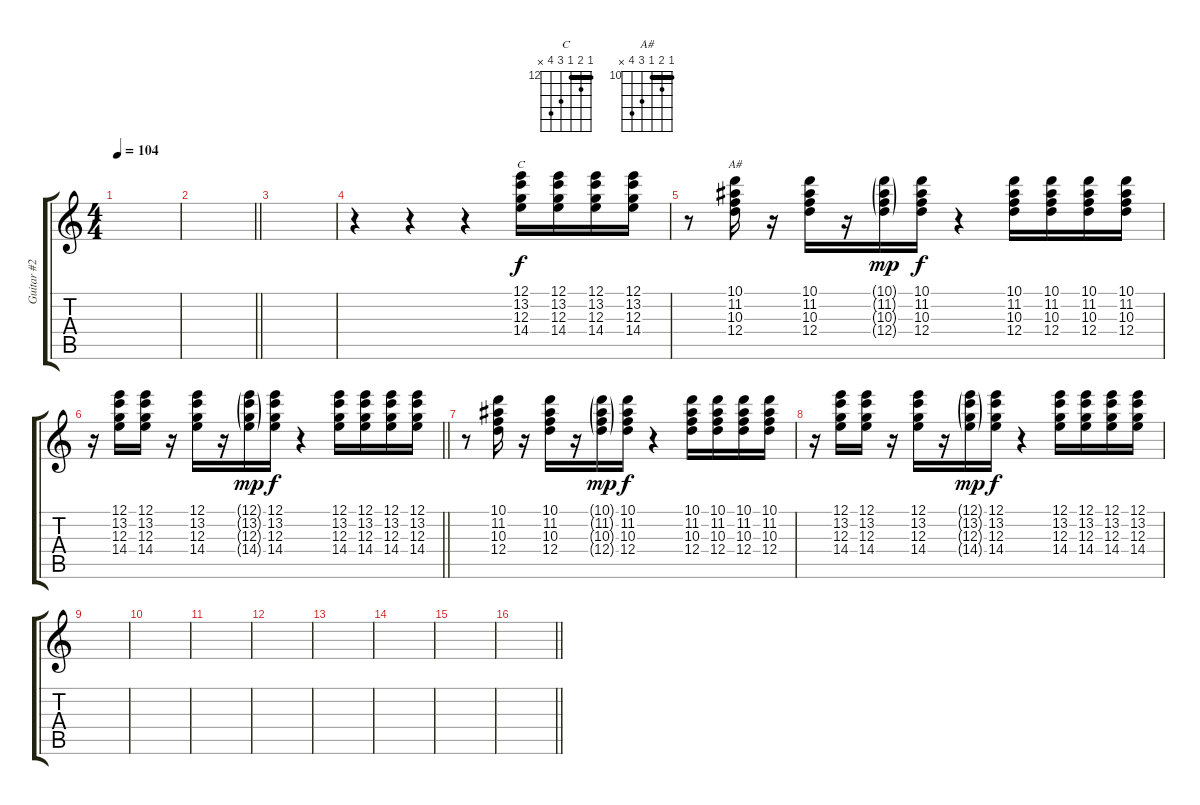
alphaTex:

\track ("Guitar #2" "Guitar #2") {instrument overdrivenguitar}
\staff {score tabs}
\tuning (E4 B3 G3 D3 A2 E2) {hide}
\chord ("C" 12 13 12 14 15 x) {firstfret 12 barre 12}
\chord ("A#" 10 11 10 12 13 x) {firstfret 10 barre 10}
\ts (4 4)
\tempo 104
\clef g2
\ks c
|
\barLineRight lightlight
|
|
r.4 r.4 r.4 (12.1 13.2 12.3 14.4).16{ch "C"} (12.1 13.2 12.3 14.4).16 (12.1 13.2 12.3 14.4).16 (12.1 13.2 12.3 14.4).16 |
r.8 (10.1 11.2 10.3 12.4).16{ch "A#"} r.16 (10.1 11.2 10.3 12.4).16 r.16 (10.1{g} 11.2{g} 10.3{g} 12.4{g}).16{dy mp} (10.1 11.2 10.3 12.4).16{dy f} r.4 (10.1 11.2 10.3 12.4).16 (10.1 11.2 10.3 12.4).16 (10.1 11.2 10.3 12.4).16 (10.1 11.2 10.3 12.4).16 |
\barLineRight lightlight
r.16 (12.1 13.2 12.3 14.4).16 (12.1 13.2 12.3 14.4).16 r.16 (12.1 13.2 12.3 14.4).16 r.16 (12.1{g} 13.2{g} 12.3{g} 14.4{g}).16{dy mp} (12.1 13.2 12.3 14.4).16{dy f} r.4 (12.1 13.2 12.3 14.4).16 (12.1 13.2 12.3 14.4).16 (12.1 13.2 12.3 14.4).16 (12.1 13.2 12.3 14.4).16 |
r.8 (10.1 11.2 10.3 12.4).16 r.16 (10.1 11.2 10.3 12.4).16 r.16 (10.1{g} 11.2{g} 10.3{g} 12.4{g}).16{dy mp} (10.1 11.2 10.3 12.4).16{dy f} r.4 (10.1 11.2 10.3 12.4).16 (10.1 11.2 10.3 12.4).16 (10.1 11.2 10.3 12.4).16 (10.1 11.2 10.3 12.4).16 |
r.16 (12.1 13.2 12.3 14.4).16 (12.1 13.2 12.3 14.4).16 r.16 (12.1 13.2 12.3 14.4).16 r.16 (12.1{g} 13.2{g} 12.3{g} 14.4{g}).16{dy mp} (12.1 13.2 12.3 14.4).16{dy f} r.4 (12.1 13.2 12.3 14.4).16 (12.1 13.2 12.3 14.4).16 (12.1 13.2 12.3 14.4).16 (12.1 13.2 12.3 14.4).16 |
|
|
|
|
|
|
|
\barLineRight lightlight
